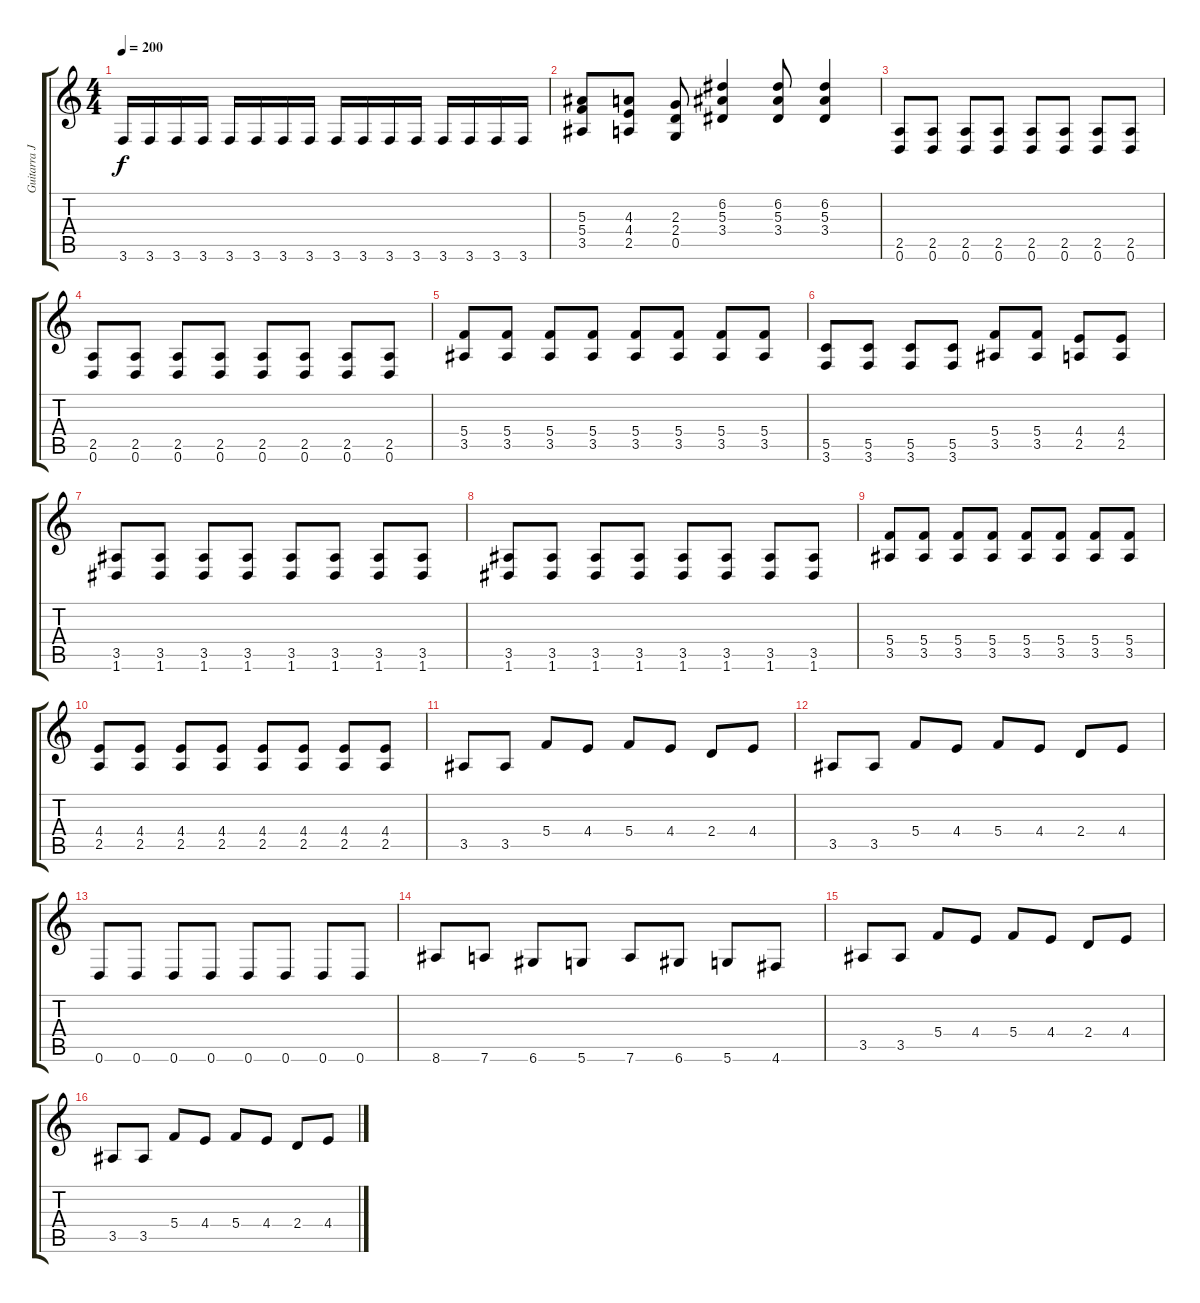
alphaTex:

\track ("Guitarra Jony" "Guitarra J") {instrument distortionguitar}
\staff {score tabs}
\tuning (D4 A3 F3 C3 G2 D2) {hide}
\ts (4 4)
\tempo 200
\clef g2
\ks c
3.6.16{dy f} 3.6.16 3.6.16 3.6.16 3.6.16 3.6.16 3.6.16 3.6.16 3.6.16 3.6.16 3.6.16 3.6.16 3.6.16 3.6.16 3.6.16 3.6.16 |
(5.3 5.4 3.5).8 (4.3 4.4 2.5).8 (2.3 2.4 0.5).8 (6.2 5.3 3.4).4 (6.2 5.3 3.4).8 (6.2 5.3 3.4).4 |
(2.5 0.6).8 (2.5 0.6).8 (2.5 0.6).8 (2.5 0.6).8 (2.5 0.6).8 (2.5 0.6).8 (2.5 0.6).8 (2.5 0.6).8 |
(2.5 0.6).8 (2.5 0.6).8 (2.5 0.6).8 (2.5 0.6).8 (2.5 0.6).8 (2.5 0.6).8 (2.5 0.6).8 (2.5 0.6).8 |
(5.4 3.5).8 (5.4 3.5).8 (5.4 3.5).8 (5.4 3.5).8 (5.4 3.5).8 (5.4 3.5).8 (5.4 3.5).8 (5.4 3.5).8 |
(5.5 3.6).8 (5.5 3.6).8 (5.5 3.6).8 (5.5 3.6).8 (5.4 3.5).8 (5.4 3.5).8 (4.4 2.5).8 (4.4 2.5).8 |
(3.5 1.6).8 (3.5 1.6).8 (3.5 1.6).8 (3.5 1.6).8 (3.5 1.6).8 (3.5 1.6).8 (3.5 1.6).8 (3.5 1.6).8 |
(3.5 1.6).8 (3.5 1.6).8 (3.5 1.6).8 (3.5 1.6).8 (3.5 1.6).8 (3.5 1.6).8 (3.5 1.6).8 (3.5 1.6).8 |
(5.4 3.5).8 (5.4 3.5).8 (5.4 3.5).8 (5.4 3.5).8 (5.4 3.5).8 (5.4 3.5).8 (5.4 3.5).8 (5.4 3.5).8 |
(4.4 2.5).8 (4.4 2.5).8 (4.4 2.5).8 (4.4 2.5).8 (4.4 2.5).8 (4.4 2.5).8 (4.4 2.5).8 (4.4 2.5).8 |
3.5.8 3.5.8 5.4.8 4.4.8 5.4.8 4.4.8 2.4.8 4.4.8 |
3.5.8 3.5.8 5.4.8 4.4.8 5.4.8 4.4.8 2.4.8 4.4.8 |
0.6.8 0.6.8 0.6.8 0.6.8 0.6.8 0.6.8 0.6.8 0.6.8 |
8.6.8 7.6.8 6.6.8 5.6.8 7.6.8 6.6.8 5.6.8 4.6.8 |
3.5.8 3.5.8 5.4.8 4.4.8 5.4.8 4.4.8 2.4.8 4.4.8 |
3.5.8 3.5.8 5.4.8 4.4.8 5.4.8 4.4.8 2.4.8 4.4.8
